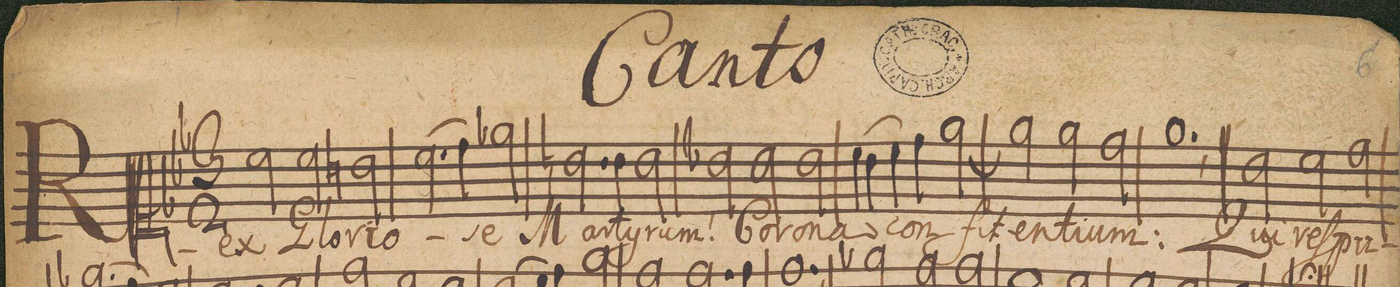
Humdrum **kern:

**kern	**text
*I"Canto	*
*clefC1	*
*k[e-b-]	*
*M3/2	*
*2\right	*
2cc\	Rex
2cc\	Glo-
2bn\	-ri-
=2	=2
(2.cc\	-o-
4dd\)	.
2ee-X\	-se
=3	=3
2.bn\	Mar-
4b\	-ty-
2b\	-rum!
=4	=4
2b-X\	Co-
2b-\	-ro-
2b-\	-na
=5	=5
(4cc\	con-
4b-\	.
4cc\	.
4dd\)	.
[<2ee-\	-fi-
=6	=6
2ee-\]	.
2dd\	-ten-
2cc\	-ti-
=7	=7
1.ee-,<	-um:
=8||	=8||
2b-\	Qui
2cc\	reſ-
2dd\	-pu-
=9	=9
*-	*-
